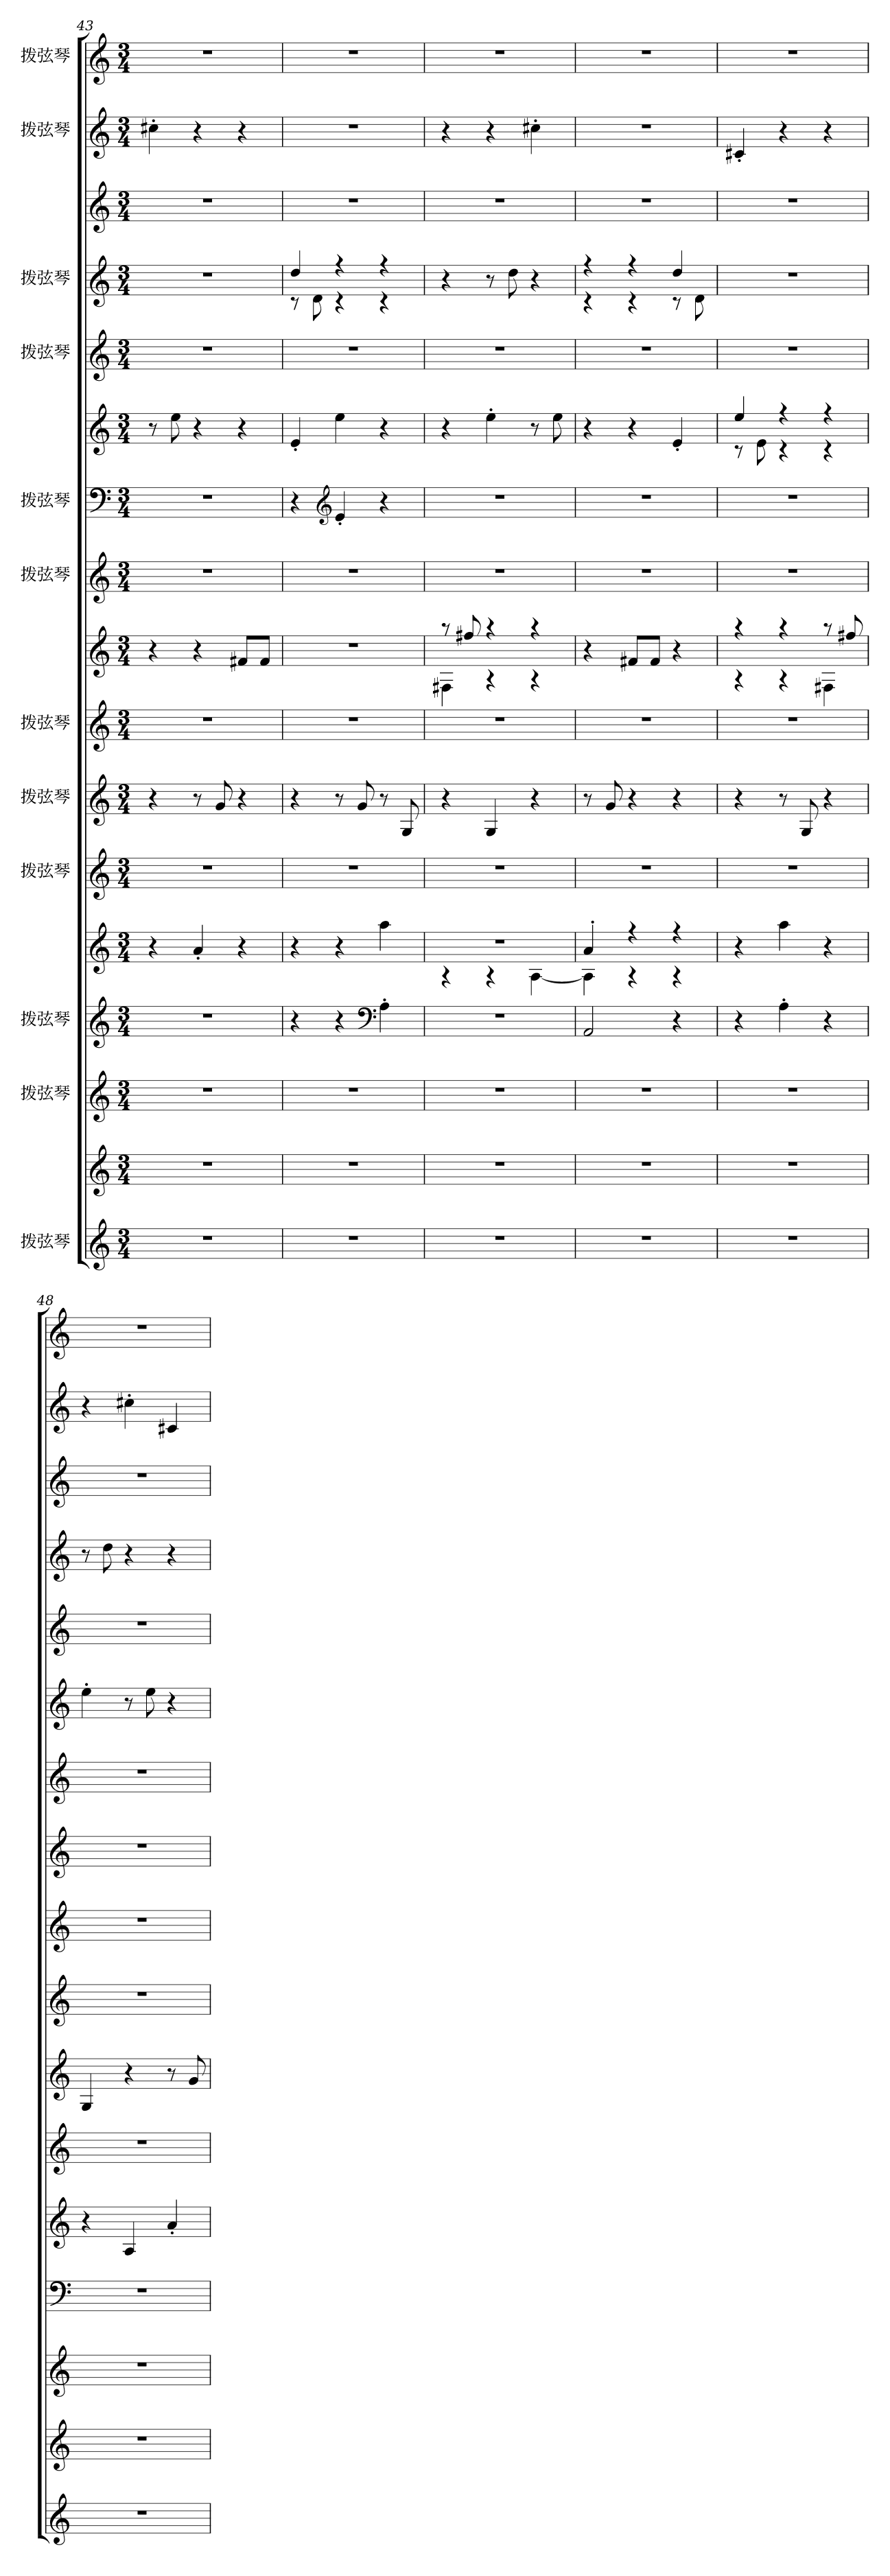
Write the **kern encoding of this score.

**kern	**kern	**kern	**kern	**kern	**kern	**kern	**kern	**kern	**kern	**kern	**kern	**kern	**kern	**kern	**kern	**kern
*part12	*part12	*part11	*part10	*part10	*part9	*part8	*part7	*part7	*part6	*part5	*part5	*part4	*part3	*part3	*part2	*part1
*staff17	*staff16	*staff15	*staff14	*staff13	*staff12	*staff11	*staff10	*staff9	*staff8	*staff7	*staff6	*staff5	*staff4	*staff3	*staff2	*staff1
*I"拨弦琴	*	*I"拨弦琴	*I"拨弦琴	*	*I"拨弦琴	*I"拨弦琴	*I"拨弦琴	*	*I"拨弦琴	*I"拨弦琴	*	*I"拨弦琴	*I"拨弦琴	*	*I"拨弦琴	*I"拨弦琴
!!LO:PB:g=z
*clefG2	*clefG2	*clefG2	*clefG2	*clefG2	*clefG2	*clefG2	*clefG2	*clefG2	*clefG2	*clefF4	*clefG2	*clefG2	*clefG2	*clefG2	*clefG2	*clefG2
*k[]	*k[]	*k[]	*k[]	*k[]	*k[]	*k[]	*k[]	*k[]	*k[]	*k[]	*k[]	*k[]	*k[]	*k[]	*k[]	*k[]
*M3/4	*M3/4	*M3/4	*M3/4	*M3/4	*M3/4	*M3/4	*M3/4	*M3/4	*M3/4	*M3/4	*M3/4	*M3/4	*M3/4	*M3/4	*M3/4	*M3/4
=43	=43	=43	=43	=43	=43	=43	=43	=43	=43	=43	=43	=43	=43	=43	=43	=43
2.r	2.r	2.r	2.r	4r	2.r	4r	2.r	4r	2.r	2.r	8r	2.r	2.r	2.r	4cc#X'\	2.r
.	.	.	.	.	.	.	.	.	.	.	8ee\	.	.	.	.	.
.	.	.	.	4a'/	.	8r	.	4r	.	.	4r	.	.	.	4r	.
.	.	.	.	.	.	8g/	.	.	.	.	.	.	.	.	.	.
.	.	.	.	4r	.	4r	.	8f#X/L	.	.	4r	.	.	.	4r	.
.	.	.	.	.	.	.	.	8f#/J	.	.	.	.	.	.	.	.
=44	=44	=44	=44	=44	=44	=44	=44	=44	=44	=44	=44	=44	=44	=44	=44	=44
*	*	*	*	*	*	*	*	*	*	*	*	*	*^	*	*	*
2.r	2.r	2.r	4r	4r	2.r	4r	2.r	2.r	2.r	4r	4e'/	2.r	4dd/	8r	2.r	2.r	2.r
.	.	.	.	.	.	.	.	.	.	.	.	.	.	8d\	.	.	.
*	*	*	*	*	*	*	*	*	*	*clefG2	*	*	*	*	*	*	*
.	.	.	4r	4r	.	8r	.	.	.	4e'/	4ee\	.	4r	4r	.	.	.
.	.	.	.	.	.	8g/	.	.	.	.	.	.	.	.	.	.	.
*	*	*	*clefF4	*	*	*	*	*	*	*	*	*	*	*	*	*	*
.	.	.	4A'\	4aa\	.	8r	.	.	.	4r	4r	.	4r	4r	.	.	.
.	.	.	.	.	.	8G/	.	.	.	.	.	.	.	.	.	.	.
*	*	*	*	*	*	*	*	*	*	*	*	*	*v	*v	*	*	*
=45	=45	=45	=45	=45	=45	=45	=45	=45	=45	=45	=45	=45	=45	=45	=45	=45
*	*	*	*	*^	*	*	*	*^	*	*	*	*	*	*	*	*
2.r	2.r	2.r	2.r	2.r	4r	2.r	4r	2.r	8r	4F#X\	2.r	2.r	4r	2.r	4r	2.r	4r	2.r
.	.	.	.	.	.	.	.	.	8ff#X/	.	.	.	.	.	.	.	.	.
.	.	.	.	.	4r	.	4G/	.	4r	4r	.	.	4ee'\	.	8r	.	4r	.
.	.	.	.	.	.	.	.	.	.	.	.	.	.	.	8dd\	.	.	.
.	.	.	.	.	[4A\	.	4r	.	4r	4r	.	.	8r	.	4r	.	4cc#X'\	.
.	.	.	.	.	.	.	.	.	.	.	.	.	8ee\	.	.	.	.	.
*	*	*	*	*	*	*	*	*	*v	*v	*	*	*	*	*	*	*	*
=46	=46	=46	=46	=46	=46	=46	=46	=46	=46	=46	=46	=46	=46	=46	=46	=46	=46
*	*	*	*	*	*	*	*	*	*	*	*	*	*	*^	*	*	*
2.r	2.r	2.r	2AA/	4a'/	4A\]	2.r	8r	2.r	4r	2.r	2.r	4r	2.r	4r	4r	2.r	2.r	2.r
.	.	.	.	.	.	.	8g/	.	.	.	.	.	.	.	.	.	.	.
.	.	.	.	4r	4r	.	4r	.	8f#X/L	.	.	4r	.	4r	4r	.	.	.
.	.	.	.	.	.	.	.	.	8f#/J	.	.	.	.	.	.	.	.	.
.	.	.	4r	4r	4r	.	4r	.	4r	.	.	4e'/	.	4dd/	8r	.	.	.
.	.	.	.	.	.	.	.	.	.	.	.	.	.	.	8d\	.	.	.
*	*	*	*	*v	*v	*	*	*	*	*	*	*	*	*v	*v	*	*	*
=47	=47	=47	=47	=47	=47	=47	=47	=47	=47	=47	=47	=47	=47	=47	=47	=47
*	*	*	*	*	*	*	*	*^	*	*	*^	*	*	*	*	*
2.r	2.r	2.r	4r	4r	2.r	4r	2.r	4r	4r	2.r	2.r	4ee/	8r	2.r	2.r	2.r	4c#X'/	2.r
.	.	.	.	.	.	.	.	.	.	.	.	.	8e\	.	.	.	.	.
.	.	.	4A'\	4aa\	.	8r	.	4r	4r	.	.	4r	4r	.	.	.	4r	.
.	.	.	.	.	.	8G/	.	.	.	.	.	.	.	.	.	.	.	.
.	.	.	4r	4r	.	4r	.	8r	4F#X\	.	.	4r	4r	.	.	.	4r	.
.	.	.	.	.	.	.	.	8ff#X/	.	.	.	.	.	.	.	.	.	.
*	*	*	*	*	*	*	*	*v	*v	*	*	*v	*v	*	*	*	*	*
!!LO:PB:g=z
=48	=48	=48	=48	=48	=48	=48	=48	=48	=48	=48	=48	=48	=48	=48	=48	=48
2.r	2.r	2.r	2.r	4r	2.r	4G/	2.r	2.r	2.r	2.r	4ee'\	2.r	8r	2.r	4r	2.r
.	.	.	.	.	.	.	.	.	.	.	.	.	8dd\	.	.	.
.	.	.	.	4A/	.	4r	.	.	.	.	8r	.	4r	.	4cc#X'\	.
.	.	.	.	.	.	.	.	.	.	.	8ee\	.	.	.	.	.
.	.	.	.	4a'/	.	8r	.	.	.	.	4r	.	4r	.	4c#X/	.
.	.	.	.	.	.	8g/	.	.	.	.	.	.	.	.	.	.
=	=	=	=	=	=	=	=	=	=	=	=	=	=	=	=	=
*-	*-	*-	*-	*-	*-	*-	*-	*-	*-	*-	*-	*-	*-	*-	*-	*-
